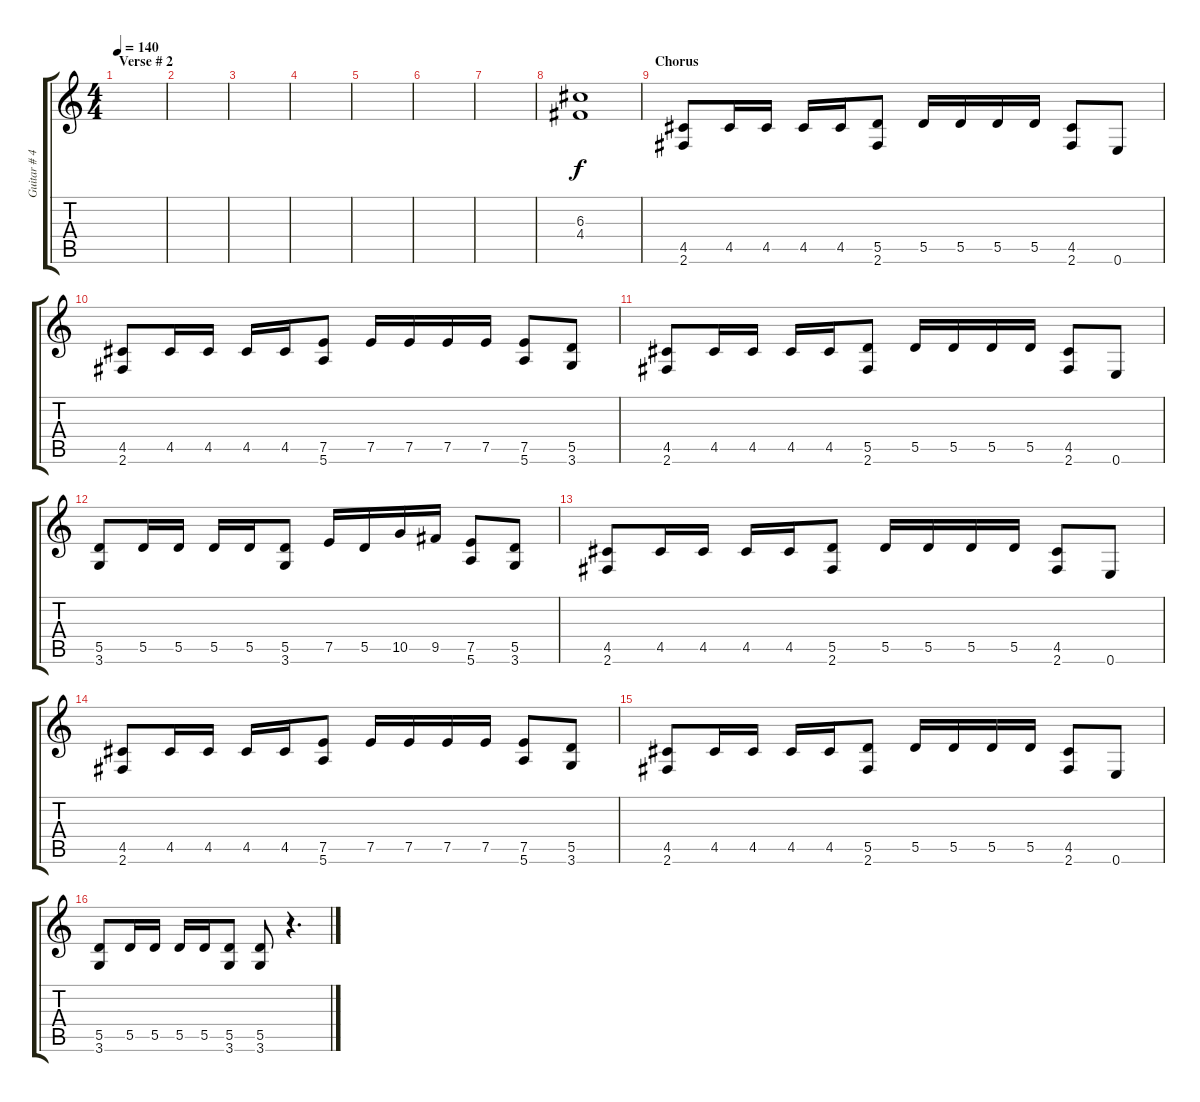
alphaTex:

\track ("Guitar # 4 - Overdriven Guitar" "Guitar # 4") {instrument overdrivenguitar}
\staff {score tabs}
\tuning (E4 B3 G3 D3 A2 E2) {hide}
\ts (4 4)
\section ("" "Verse # 2")
\tempo 140
\clef g2
\ks c
|
|
|
|
|
|
|
(6.3 4.4).1{volume 10 balance 0} |
\section ("" "Chorus")
(4.5 2.6).8{volume 10 balance 2} 4.5.16 4.5.16 4.5.16 4.5.16 (5.5 2.6).8 5.5.16 5.5.16 5.5.16 5.5.16 (4.5 2.6).8 0.6.8 |
(4.5 2.6).8 4.5.16 4.5.16 4.5.16 4.5.16 (7.5 5.6).8 7.5.16 7.5.16 7.5.16 7.5.16 (7.5 5.6).8 (5.5 3.6).8 |
(4.5 2.6).8 4.5.16 4.5.16 4.5.16 4.5.16 (5.5 2.6).8 5.5.16 5.5.16 5.5.16 5.5.16 (4.5 2.6).8 0.6.8 |
(5.5 3.6).8 5.5.16 5.5.16 5.5.16 5.5.16 (5.5 3.6).8 7.5.16 5.5.16 10.5.16 9.5.16 (7.5 5.6).8 (5.5 3.6).8 |
(4.5 2.6).8 4.5.16 4.5.16 4.5.16 4.5.16 (5.5 2.6).8 5.5.16 5.5.16 5.5.16 5.5.16 (4.5 2.6).8 0.6.8 |
(4.5 2.6).8 4.5.16 4.5.16 4.5.16 4.5.16 (7.5 5.6).8 7.5.16 7.5.16 7.5.16 7.5.16 (7.5 5.6).8 (5.5 3.6).8 |
(4.5 2.6).8 4.5.16 4.5.16 4.5.16 4.5.16 (5.5 2.6).8 5.5.16 5.5.16 5.5.16 5.5.16 (4.5 2.6).8 0.6.8 |
(5.5 3.6).8 5.5.16 5.5.16 5.5.16 5.5.16 (5.5 3.6).8 (5.5 3.6).8 r.4{d}
